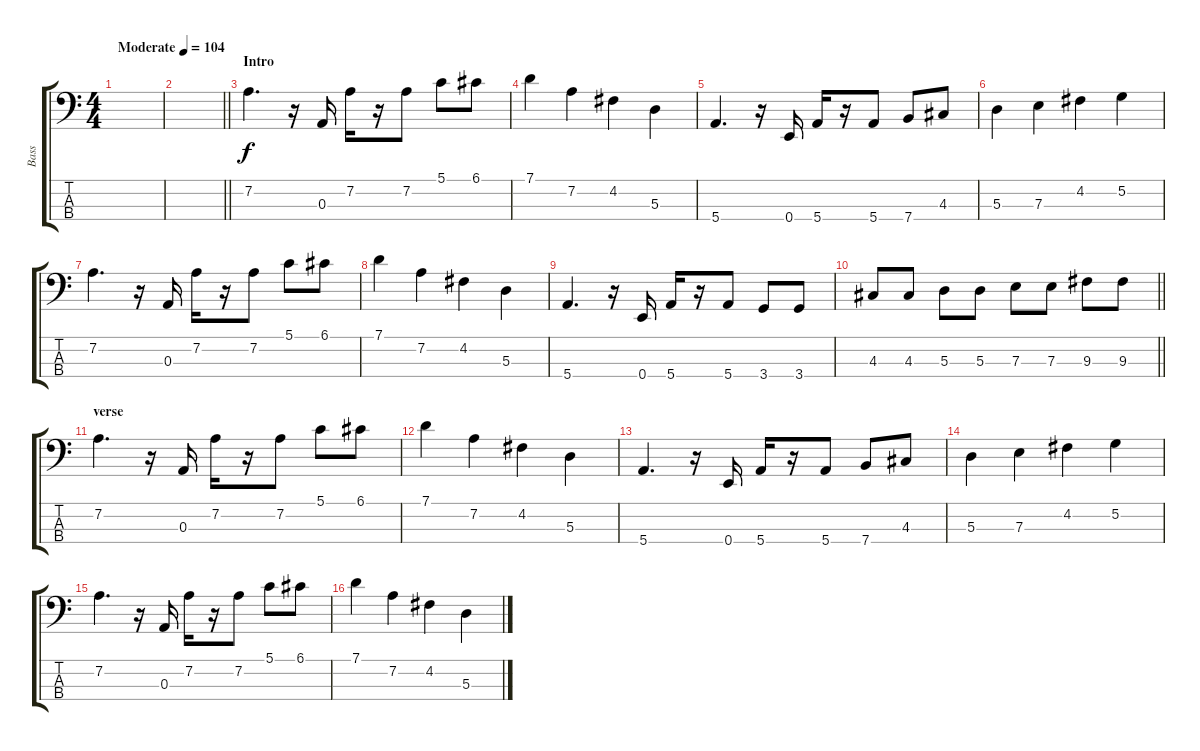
\track ("Bass" "Bass") {instrument electricbassfinger}
\staff {score tabs}
\tuning (G2 D2 A1 E1) {hide}
\ts (4 4)
\tempo (104 "Moderate")
\clef f4
\ks c
|
\barLineRight lightlight
|
\section ("" "Intro")
7.2.4{d} r.16 0.3.16 7.2.16 r.16 7.2.8 5.1.8 6.1.8 |
7.1.4 7.2.4 4.2.4 5.3.4 |
5.4.4{d} r.16 0.4.16 5.4.16 r.16 5.4.8 7.4.8 4.3.8 |
5.3.4 7.3.4 4.2.4 5.2.4 |
7.2.4{d} r.16 0.3.16 7.2.16 r.16 7.2.8 5.1.8 6.1.8 |
7.1.4 7.2.4 4.2.4 5.3.4 |
5.4.4{d} r.16 0.4.16 5.4.16 r.16 5.4.8 3.4.8 3.4.8 |
\barLineRight lightlight
4.3.8 4.3.8 5.3.8 5.3.8 7.3.8 7.3.8 9.3.8 9.3.8 |
\section ("" "verse")
7.2.4{d} r.16 0.3.16 7.2.16 r.16 7.2.8 5.1.8 6.1.8 |
7.1.4 7.2.4 4.2.4 5.3.4 |
5.4.4{d} r.16 0.4.16 5.4.16 r.16 5.4.8 7.4.8 4.3.8 |
5.3.4 7.3.4 4.2.4 5.2.4 |
7.2.4{d} r.16 0.3.16 7.2.16 r.16 7.2.8 5.1.8 6.1.8 |
7.1.4 7.2.4 4.2.4 5.3.4
